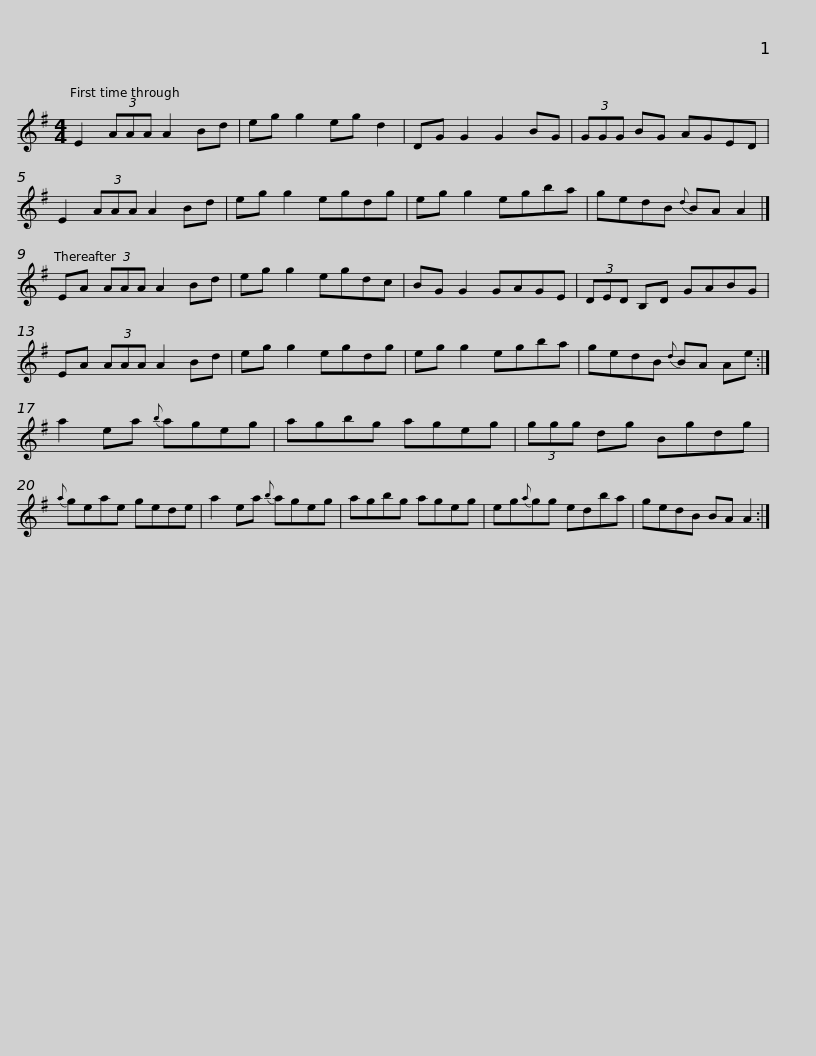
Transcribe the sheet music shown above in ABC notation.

X:1
L:1/8
M:4/4
I:linebreak $
K:G
V:1 treble
V:1
 E2 (3AAA A2 Bd | eg g2 eg d2 | DG G2 G2 BG | (3GGG BG AGED | E2 (3AAA A2 Bd | %5
 eg g2 egdg |$ eg g2 egba | gedB{d} BA A2 |] EA (3AAA A2 Bd | eg g2 egdc | %10
 BG G2 GAGE |$ (3DED B,D GABG | EA (3AAA A2 Bd | eg g2 egdg | eg g2 egba | %15
 gedB{d} BA Ae :|$ a2 ea{b} ageg | agbg ageg | (3ggg dg Bgdg |{a} geae gede | %20
 a2 ea{b} ageg |$ agbg ageg | eg{a}gg edba | gedB BA A2 :| %24
